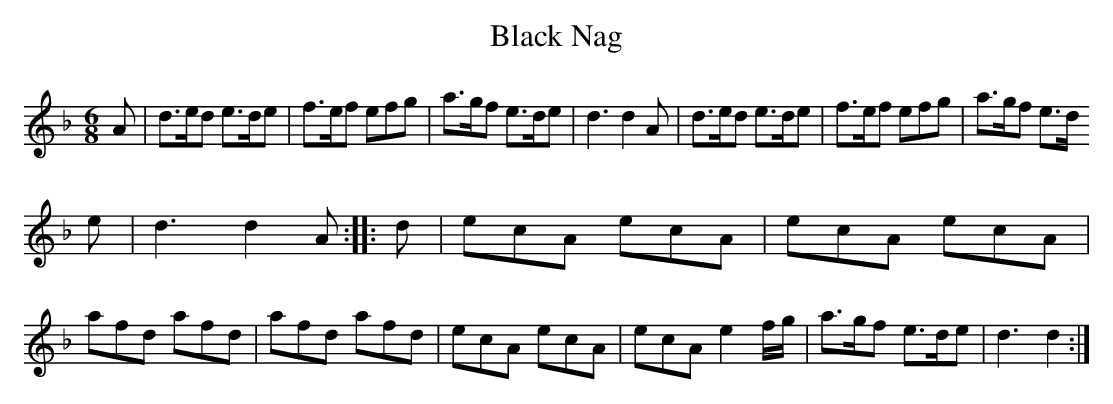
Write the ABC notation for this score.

X:1
T:Black Nag
M:6/8
L:1/8
K:F
A| d>ed e>de| f>ef efg| a>gf e>de| d3 d2 A|d>ed e>de| f>ef efg| a>gf e>d
e|\
d3 d2 A::d|ecA ecA| ecA ecA|afd afd|afd afd|ecA ecA|ecA e2 f/2g/2|\
a>gf e>de| d3 d2:|
